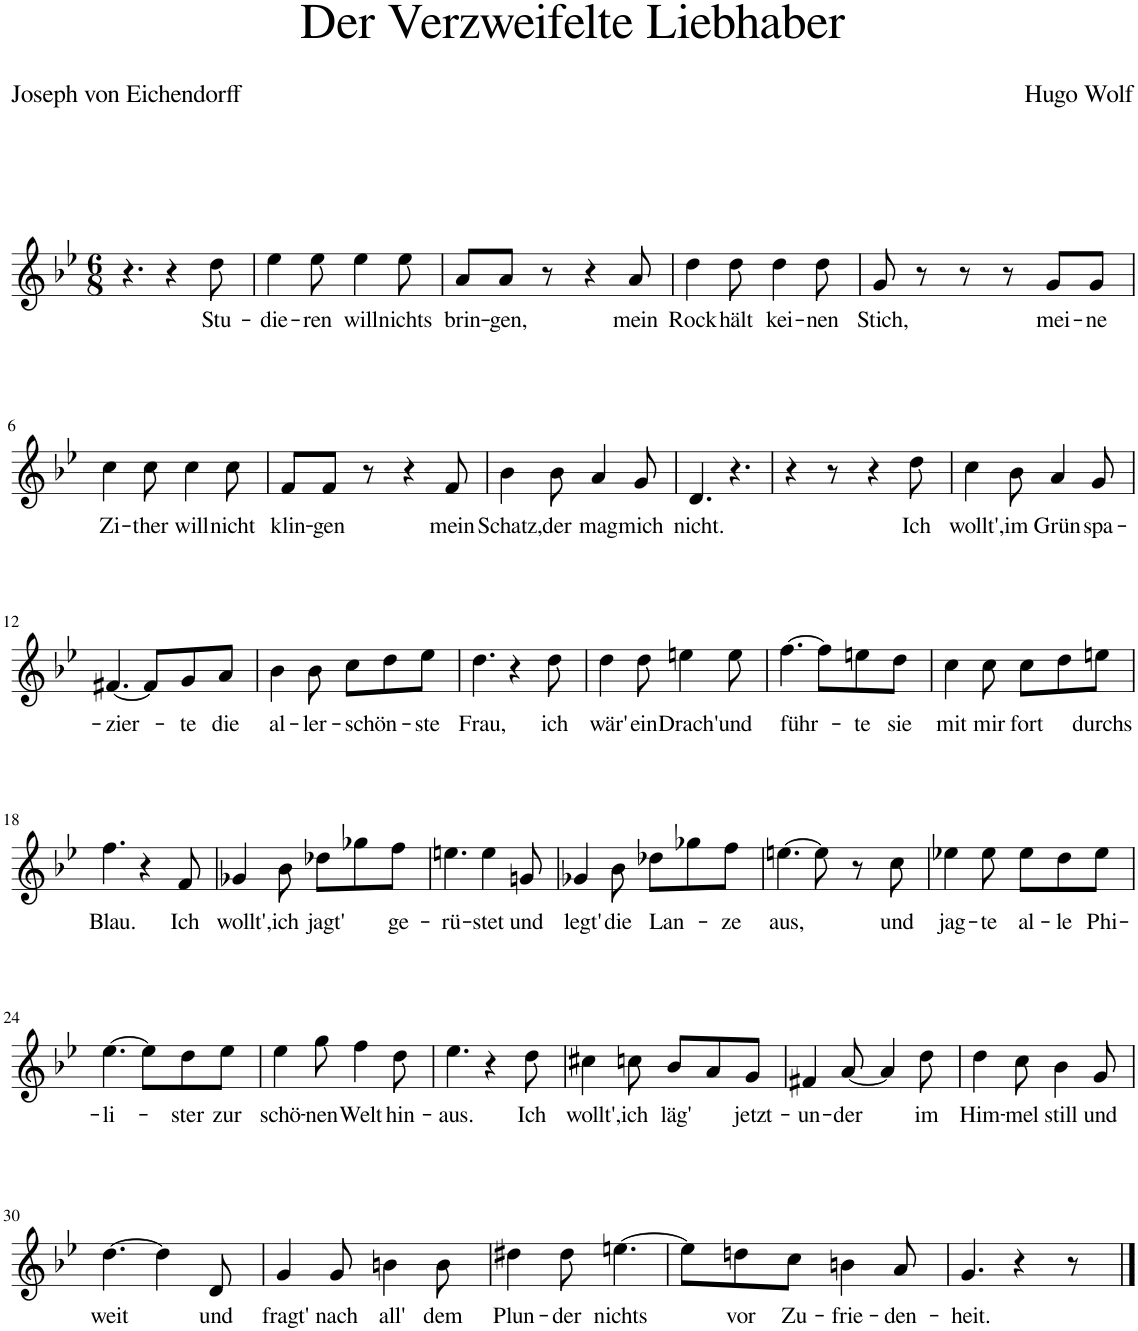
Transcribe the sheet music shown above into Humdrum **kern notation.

**kern	**text
*part1	*part1
*staff1	*staff1
*I"Piano	*
*I'Pno	*
*clefG2	*
*k[b-e-]	*
*M6/8	*
=1	=1
4.r	.
4r	.
!	!LO:LY:b
8dd\	Stu-
=2	=2
!	!LO:LY:b
4ee-\	-die-
!	!LO:LY:b
8ee-\	-ren
!	!LO:LY:b
4ee-\	will
!	!LO:LY:b
8ee-\	nichts
=3	=3
!	!LO:LY:b
8a/L	brin-
!	!LO:LY:b
8a/J	-gen,
8r	.
4r	.
!	!LO:LY:b
8a/	mein
=4	=4
!	!LO:LY:b
4dd\	Rock
!	!LO:LY:b
8dd\	hält
!	!LO:LY:b
4dd\	kei-
!	!LO:LY:b
8dd\	-nen
=5	=5
!	!LO:LY:b
8g/	Stich,
8r	.
8r	.
8r	.
!	!LO:LY:b
8g/L	mei-
!	!LO:LY:b
8g/J	-ne
!!LO:LB:g=z
=6	=6
!	!LO:LY:b
4cc\	Zi-
!	!LO:LY:b
8cc\	-ther
!	!LO:LY:b
4cc\	will
!	!LO:LY:b
8cc\	nicht
=7	=7
!	!LO:LY:b
8f/L	klin-
!	!LO:LY:b
8f/J	-gen
8r	.
4r	.
!	!LO:LY:b
8f/	mein
=8	=8
!	!LO:LY:b
4b-\	Schatz,
!	!LO:LY:b
8b-\	der
!	!LO:LY:b
4a/	mag
!	!LO:LY:b
8g/	mich
=9	=9
!	!LO:LY:b
4.d/	nicht.
4.r	.
=10	=10
4r	.
8r	.
4r	.
!	!LO:LY:b
8dd\	Ich
=11	=11
!	!LO:LY:b
4cc\	wollt',
!	!LO:LY:b
8b-\	im
!	!LO:LY:b
4a/	Grün
!	!LO:LY:b
8g/	spa-
!!LO:LB:g=z
=12	=12
!	!LO:LY:b
[4.f#X/	-zier-
8f#/L]	.
!	!LO:LY:b
8g/	-te
!	!LO:LY:b
8a/J	die
=13	=13
!	!LO:LY:b
4b-\	al-
!	!LO:LY:b
8b-\	-ler-
!	!LO:LY:b
8cc\L	schön-
8dd\	.
!	!LO:LY:b
8ee-\J	-ste
=14	=14
!	!LO:LY:b
4.dd\	Frau,
4r	.
!	!LO:LY:b
8dd\	ich
=15	=15
!	!LO:LY:b
4dd\	wär'
!	!LO:LY:b
8dd\	ein
!	!LO:LY:b
4een\	Drach'
!	!LO:LY:b
8ee\	und
=16	=16
!	!LO:LY:b
[4.ff\	führ-
8ff\L]	.
!	!LO:LY:b
8een\	-te
!	!LO:LY:b
8dd\J	sie
=17	=17
!	!LO:LY:b
4cc\	mit
!	!LO:LY:b
8cc\	mir
!	!LO:LY:b
8cc\L	fort
8dd\	.
!	!LO:LY:b
8een\J	durchs
!!LO:LB:g=z
=18	=18
!	!LO:LY:b
4.ff\	Blau.
4r	.
!	!LO:LY:b
8f/	Ich
=19	=19
!	!LO:LY:b
4g-X/	wollt',
!	!LO:LY:b
8b-\	ich
!	!LO:LY:b
8dd-X\L	jagt'
8gg-X\	.
!	!LO:LY:b
8ff\J	ge-
=20	=20
!	!LO:LY:b
4.een\	-rü-
!	!LO:LY:b
4ee\	-stet
!	!LO:LY:b
8gn/	und
=21	=21
!	!LO:LY:b
4g-X/	legt'
!	!LO:LY:b
8b-\	die
!	!LO:LY:b
8dd-X\L	Lan-
8gg-X\	.
!	!LO:LY:b
8ff\J	-ze
=22	=22
!	!LO:LY:b
[4.een\	aus,
8ee\]	.
8r	.
!	!LO:LY:b
8cc\	und
=23	=23
!	!LO:LY:b
4ee-X\	jag-
!	!LO:LY:b
8ee-\	-te
!	!LO:LY:b
8ee-\L	al-
!	!LO:LY:b
8dd\	-le
!	!LO:LY:b
8ee-\J	Phi-
!!LO:LB:g=z
=24	=24
!	!LO:LY:b
[4.ee-\	-li-
8ee-\L]	.
!	!LO:LY:b
8dd\	-ster
!	!LO:LY:b
8ee-\J	zur
=25	=25
!	!LO:LY:b
4ee-\	schö-
!	!LO:LY:b
8gg\	-nen
!	!LO:LY:b
4ff\	Welt
!	!LO:LY:b
8dd\	hin-
=26	=26
!	!LO:LY:b
4.ee-\	-aus.
4r	.
!	!LO:LY:b
8dd\	Ich
=27	=27
!	!LO:LY:b
4cc#X\	wollt',
!	!LO:LY:b
8ccn\	ich
!	!LO:LY:b
8b-/L	läg'
8a/	.
!	!LO:LY:b
8g/J	jetzt-
=28	=28
!	!LO:LY:b
4f#X/	-un-
!	!LO:LY:b
[8a/	-der
4a/]	.
!	!LO:LY:b
8dd\	im
=29	=29
!	!LO:LY:b
4dd\	Him-
!	!LO:LY:b
8cc\	-mel
!	!LO:LY:b
4b-\	still
!	!LO:LY:b
8g/	und
!!LO:LB:g=z
=30	=30
!	!LO:LY:b
[4.dd\	weit
4dd\]	.
!	!LO:LY:b
8d/	und
=31	=31
!	!LO:LY:b
4g/	fragt'
!	!LO:LY:b
8g/	nach
!	!LO:LY:b
4bn\	all'
!	!LO:LY:b
8b\	dem
=32	=32
!	!LO:LY:b
4dd#X\	Plun-
!	!LO:LY:b
8dd#\	-der
!	!LO:LY:b
[4.een\	nichts
=33	=33
8ee\L]	.
!	!LO:LY:b
8ddn\	vor
!	!LO:LY:b
8cc\J	Zu-
!	!LO:LY:b
4bn\	-frie-
!	!LO:LY:b
8a/	-den-
=34	=34
!	!LO:LY:b
4.g/	-heit.
4r	.
8r	.
==	==
*-	*-
